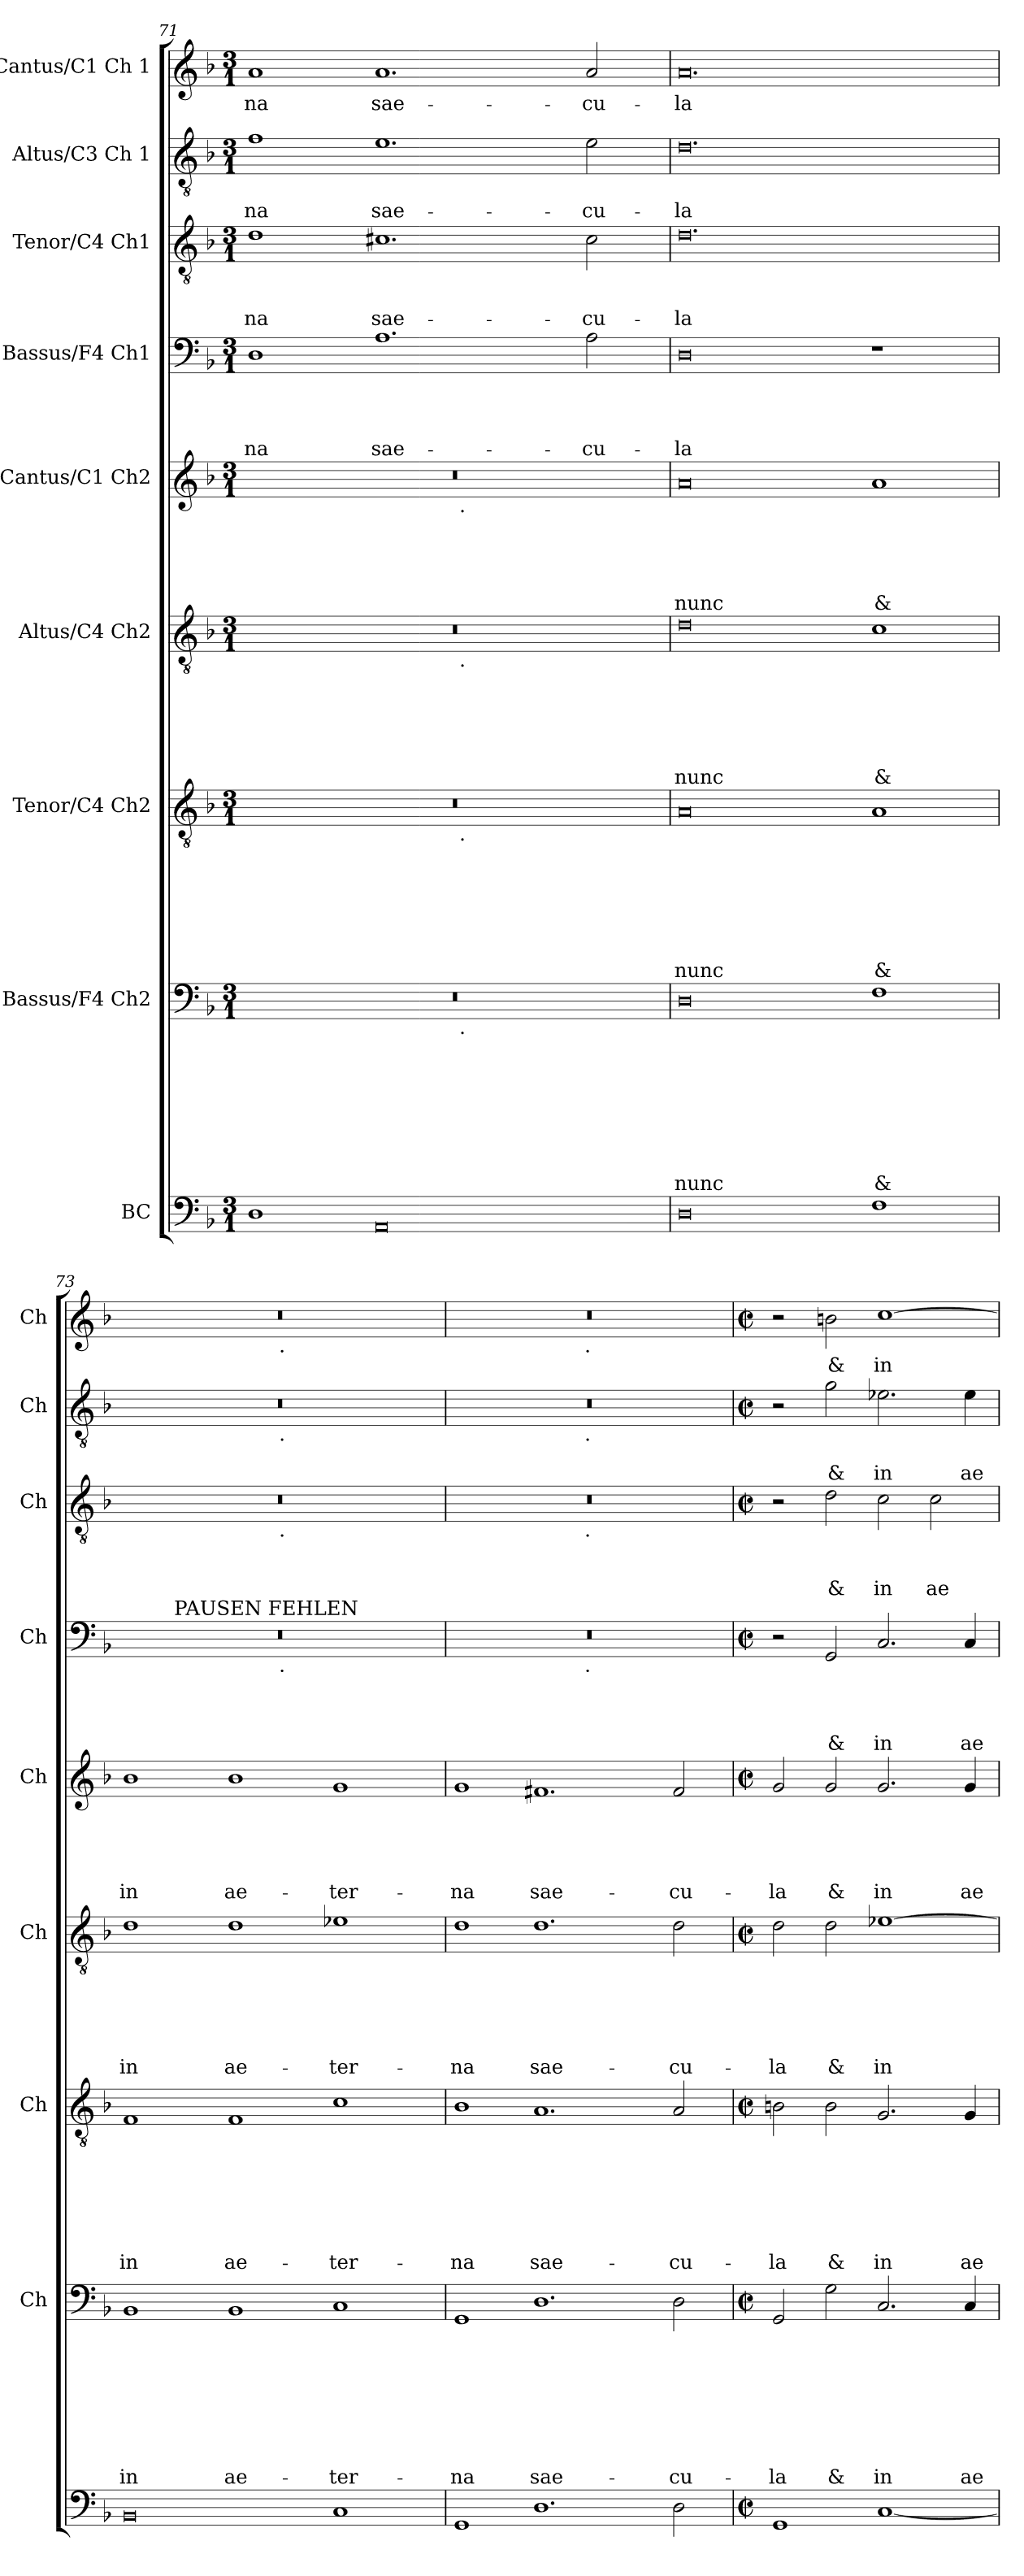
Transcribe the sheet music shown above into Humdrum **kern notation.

**kern	**kern	**text	**text	**text	**text	**text	**text	**text	**text	**kern	**text	**text	**text	**text	**text	**text	**text	**kern	**text	**text	**text	**text	**text	**text	**kern	**text	**text	**text	**text	**text	**kern	**text	**text	**text	**text	**kern	**text	**text	**text	**kern	**text	**text	**kern	**text
*part9	*part8	*part8	*part8	*part8	*part8	*part8	*part8	*part8	*part8	*part7	*part7	*part7	*part7	*part7	*part7	*part7	*part7	*part6	*part6	*part6	*part6	*part6	*part6	*part6	*part5	*part5	*part5	*part5	*part5	*part5	*part4	*part4	*part4	*part4	*part4	*part3	*part3	*part3	*part3	*part2	*part2	*part2	*part1	*part1
*staff9	*staff8	*staff8	*staff8	*staff8	*staff8	*staff8	*staff8	*staff8	*staff8	*staff7	*staff7	*staff7	*staff7	*staff7	*staff7	*staff7	*staff7	*staff6	*staff6	*staff6	*staff6	*staff6	*staff6	*staff6	*staff5	*staff5	*staff5	*staff5	*staff5	*staff5	*staff4	*staff4	*staff4	*staff4	*staff4	*staff3	*staff3	*staff3	*staff3	*staff2	*staff2	*staff2	*staff1	*staff1
*I"BC	*I"Bassus/F4 Ch2	*	*	*	*	*	*	*	*	*I"Tenor/C4 Ch2	*	*	*	*	*	*	*	*I"Altus/C4 Ch2	*	*	*	*	*	*	*I"Cantus/C1 Ch2	*	*	*	*	*	*I"Bassus/F4 Ch1	*	*	*	*	*I"Tenor/C4 Ch1	*	*	*	*I"Altus/C3 Ch 1	*	*	*I"Cantus/C1 Ch 1	*
*	*I'Ch	*	*	*	*	*	*	*	*	*I'Ch	*	*	*	*	*	*	*	*I'Ch	*	*	*	*	*	*	*I'Ch	*	*	*	*	*	*I'Ch	*	*	*	*	*I'Ch	*	*	*	*I'Ch	*	*	*I'Ch	*
!!LO:PB:g=z
*clefF4	*clefF4	*	*	*	*	*	*	*	*	*clefGv2	*	*	*	*	*	*	*	*clefGv2	*	*	*	*	*	*	*clefG2	*	*	*	*	*	*clefF4	*	*	*	*	*clefGv2	*	*	*	*clefGv2	*	*	*clefG2	*
*k[b-]	*k[b-]	*	*	*	*	*	*	*	*	*k[b-]	*	*	*	*	*	*	*	*k[b-]	*	*	*	*	*	*	*k[b-]	*	*	*	*	*	*k[b-]	*	*	*	*	*k[b-]	*	*	*	*k[b-]	*	*	*k[b-]	*
*F:	*F:	*	*	*	*	*	*	*	*	*F:	*	*	*	*	*	*	*	*F:	*	*	*	*	*	*	*F:	*	*	*	*	*	*F:	*	*	*	*	*F:	*	*	*	*F:	*	*	*F:	*
*M3/1	*M3/1	*	*	*	*	*	*	*	*	*M3/1	*	*	*	*	*	*	*	*M3/1	*	*	*	*	*	*	*M3/1	*	*	*	*	*	*M3/1	*	*	*	*	*M3/1	*	*	*	*M3/1	*	*	*M3/1	*
=71	=71	=71	=71	=71	=71	=71	=71	=71	=71	=71	=71	=71	=71	=71	=71	=71	=71	=71	=71	=71	=71	=71	=71	=71	=71	=71	=71	=71	=71	=71	=71	=71	=71	=71	=71	=71	=71	=71	=71	=71	=71	=71	=71	=71
!	!	!	!	!	!	!	!	!	!	!	!	!	!	!	!	!	!	!	!	!	!	!	!	!	!	!	!	!	!	!	!	!	!	!	!LO:LY:b	!	!	!	!LO:LY:b	!	!	!LO:LY:b	!	!LO:LY:b
*	*^	*	*	*	*	*	*	*	*	*^	*	*	*	*	*	*	*	*^	*	*	*	*	*	*	*^	*	*	*	*	*	*	*	*	*	*	*	*	*	*	*	*	*	*	*
1D	0.r	1.ryy	.	.	.	.	.	.	.	.	0.r	1.ryy	.	.	.	.	.	.	.	0.r	1.ryy	.	.	.	.	.	.	0.r	1.ryy	.	.	.	.	.	1D	.	.	.	-na	1d	.	.	-na	1f	.	-na	1a	-na
!	!	!	!	!	!	!	!	!	!	!	!	!	!	!	!	!	!	!	!	!	!	!	!	!	!	!	!	!	!	!	!	!	!	!	!	!	!	!	!LO:LY:b	!	!	!	!LO:LY:b	!	!	!LO:LY:b	!	!LO:LY:b
0AA	.	.	.	.	.	.	.	.	.	.	.	.	.	.	.	.	.	.	.	.	.	.	.	.	.	.	.	.	.	.	.	.	.	.	1.A	.	.	.	sae-	1.c#X	.	.	sae-	1.e	.	sae-	1.a	sae-
!	!	!	!	!	!	!	!	!	!	!	!	!	!	!	!	!	!	!	!	!	!	!	!	!	!	!	!	!	!LO:TX:b:t=.	!	!	!	!	!	!	!	!	!	!	!	!	!	!	!	!	!	!	!
!	!	!	!	!	!	!	!	!	!	!	!	!	!	!	!	!	!	!	!	!	!LO:TX:b:t=.	!	!	!	!	!	!	!	!	!	!	!	!	!	!	!	!	!	!	!	!	!	!	!	!	!	!	!
!	!	!	!	!	!	!	!	!	!	!	!	!LO:TX:b:t=.	!	!	!	!	!	!	!	!	!	!	!	!	!	!	!	!	!	!	!	!	!	!	!	!	!	!	!	!	!	!	!	!	!	!	!	!
!	!	!LO:TX:b:t=.	!	!	!	!	!	!	!	!	!	!	!	!	!	!	!	!	!	!	!	!	!	!	!	!	!	!	!	!	!	!	!	!	!	!	!	!	!	!	!	!	!	!	!	!	!	!
.	.	1.ryy	.	.	.	.	.	.	.	.	.	1.ryy	.	.	.	.	.	.	.	.	1.ryy	.	.	.	.	.	.	.	1.ryy	.	.	.	.	.	.	.	.	.	.	.	.	.	.	.	.	.	.	.
!	!	!	!	!	!	!	!	!	!	!	!	!	!	!	!	!	!	!	!	!	!	!	!	!	!	!	!	!	!	!	!	!	!	!	!	!	!	!	!LO:LY:b	!	!	!	!LO:LY:b	!	!	!LO:LY:b	!	!LO:LY:b
.	.	.	.	.	.	.	.	.	.	.	.	.	.	.	.	.	.	.	.	.	.	.	.	.	.	.	.	.	.	.	.	.	.	.	2A\	.	.	.	-cu-	2c#\	.	.	-cu-	2e\	.	-cu-	2a/	-cu-
=72	=72	=72	=72	=72	=72	=72	=72	=72	=72	=72	=72	=72	=72	=72	=72	=72	=72	=72	=72	=72	=72	=72	=72	=72	=72	=72	=72	=72	=72	=72	=72	=72	=72	=72	=72	=72	=72	=72	=72	=72	=72	=72	=72	=72	=72	=72	=72	=72
!	!	!	!	!	!	!	!	!	!	!LO:LY:b	!	!	!	!	!	!	!	!	!LO:LY:b	!	!	!	!	!	!	!	!LO:LY:b	!	!	!	!	!	!	!LO:LY:b	!	!	!	!	!LO:LY:b	!	!	!	!LO:LY:b	!	!	!LO:LY:b	!	!LO:LY:b
*	*v	*v	*	*	*	*	*	*	*	*	*	*	*	*	*	*	*	*	*	*v	*v	*	*	*	*	*	*	*v	*v	*	*	*	*	*	*	*	*	*	*	*	*	*	*	*	*	*	*	*
*	*	*	*	*	*	*	*	*	*	*v	*v	*	*	*	*	*	*	*	*	*	*	*	*	*	*	*	*	*	*	*	*	*	*	*	*	*	*	*	*	*	*	*	*	*	*
0D	0D	.	.	.	.	.	.	.	nunc	0A	.	.	.	.	.	.	nunc	0d	.	.	.	.	.	nunc	0a	.	.	.	.	nunc	0D	.	.	.	-la	0.d	.	.	-la	0.d	.	-la	0.a	-la
!	!	!	!	!	!	!	!	!	!LO:LY:b	!	!	!	!	!	!	!	!LO:LY:b	!	!	!	!	!	!	!LO:LY:b	!	!	!	!	!	!LO:LY:b	!	!	!	!	!	!	!	!	!	!	!	!	!	!
1F	1F	.	.	.	.	.	.	.	&	1A	.	.	.	.	.	.	&	1c	.	.	.	.	.	&	1a	.	.	.	.	&	1r	.	.	.	.	.	.	.	.	.	.	.	.	.
=73	=73	=73	=73	=73	=73	=73	=73	=73	=73	=73	=73	=73	=73	=73	=73	=73	=73	=73	=73	=73	=73	=73	=73	=73	=73	=73	=73	=73	=73	=73	=73	=73	=73	=73	=73	=73	=73	=73	=73	=73	=73	=73	=73	=73
!	!	!	!	!	!	!	!	!	!LO:LY:b	!	!	!	!	!	!	!	!LO:LY:b	!	!	!	!	!	!	!LO:LY:b	!	!	!	!	!	!LO:LY:b	!	!	!	!	!	!	!	!	!	!	!	!	!	!
*	*	*	*	*	*	*	*	*	*	*	*	*	*	*	*	*	*	*	*	*	*	*	*	*	*	*	*	*	*	*	*^	*	*	*	*	*^	*	*	*	*^	*	*	*^	*
0BB-	1BB-	.	.	.	.	.	.	.	in	1F	.	.	.	.	.	.	in	1d	.	.	.	.	.	in	1b-	.	.	.	.	in	0.r	4...ryy	.	.	.	.	0.r	1ryy	.	.	.	0.r	1ryy	.	.	0.r	1ryy	.
!	!	!	!	!	!	!	!	!	!	!	!	!	!	!	!	!	!	!	!	!	!	!	!	!	!	!	!	!	!	!	!	!LO:TX:a:t=PAUSEN FEHLEN	!	!	!	!	!	!	!	!	!	!	!	!	!	!	!	!
.	.	.	.	.	.	.	.	.	.	.	.	.	.	.	.	.	.	.	.	.	.	.	.	.	.	.	.	.	.	.	.	1ryy	.	.	.	.	.	.	.	.	.	.	.	.	.	.	.	.
!	!	!	!	!	!	!	!	!	!LO:LY:b	!	!	!	!	!	!	!	!LO:LY:b	!	!	!	!	!	!	!LO:LY:b	!	!	!	!	!	!LO:LY:b	!	!	!	!	!	!	!	!	!	!	!	!	!	!	!	!	!	!
.	1BB-	.	.	.	.	.	.	.	ae-	1F	.	.	.	.	.	.	ae-	1d	.	.	.	.	.	ae-	1b-	.	.	.	.	ae-	.	.	.	.	.	.	.	4...ryy	.	.	.	.	4...ryy	.	.	.	4...ryy	.
!	!	!	!	!	!	!	!	!	!	!	!	!	!	!	!	!	!	!	!	!	!	!	!	!	!	!	!	!	!	!	!	!	!	!	!	!	!	!	!	!	!	!	!	!	!	!	!LO:TX:b:t=.	!
!	!	!	!	!	!	!	!	!	!	!	!	!	!	!	!	!	!	!	!	!	!	!	!	!	!	!	!	!	!	!	!	!	!	!	!	!	!	!	!	!	!	!	!LO:TX:b:t=.	!	!	!	!	!
!	!	!	!	!	!	!	!	!	!	!	!	!	!	!	!	!	!	!	!	!	!	!	!	!	!	!	!	!	!	!	!	!	!	!	!	!	!	!LO:TX:b:t=.	!	!	!	!	!	!	!	!	!	!
!	!	!	!	!	!	!	!	!	!	!	!	!	!	!	!	!	!	!	!	!	!	!	!	!	!	!	!	!	!	!	!	!LO:TX:b:t=.	!	!	!	!	!	!	!	!	!	!	!	!	!	!	!	!
.	.	.	.	.	.	.	.	.	.	.	.	.	.	.	.	.	.	.	.	.	.	.	.	.	.	.	.	.	.	.	.	1ryy	.	.	.	.	.	1ryy	.	.	.	.	1ryy	.	.	.	1ryy	.
!	!	!	!	!	!	!	!	!	!LO:LY:b	!	!	!	!	!	!	!	!LO:LY:b	!	!	!	!	!	!	!LO:LY:b	!	!	!	!	!	!LO:LY:b	!	!	!	!	!	!	!	!	!	!	!	!	!	!	!	!	!	!
1C	1C	.	.	.	.	.	.	.	-ter-	1c	.	.	.	.	.	.	-ter-	1e-X	.	.	.	.	.	-ter-	1g	.	.	.	.	-ter-	.	.	.	.	.	.	.	.	.	.	.	.	.	.	.	.	.	.
.	.	.	.	.	.	.	.	.	.	.	.	.	.	.	.	.	.	.	.	.	.	.	.	.	.	.	.	.	.	.	.	2ryy	.	.	.	.	.	2ryy	.	.	.	.	2ryy	.	.	.	2ryy	.
.	.	.	.	.	.	.	.	.	.	.	.	.	.	.	.	.	.	.	.	.	.	.	.	.	.	.	.	.	.	.	.	32ryy	.	.	.	.	.	32ryy	.	.	.	.	32ryy	.	.	.	32ryy	.
=74	=74	=74	=74	=74	=74	=74	=74	=74	=74	=74	=74	=74	=74	=74	=74	=74	=74	=74	=74	=74	=74	=74	=74	=74	=74	=74	=74	=74	=74	=74	=74	=74	=74	=74	=74	=74	=74	=74	=74	=74	=74	=74	=74	=74	=74	=74	=74	=74
!	!	!	!	!	!	!	!	!	!LO:LY:b	!	!	!	!	!	!	!	!LO:LY:b	!	!	!	!	!	!	!LO:LY:b	!	!	!	!	!	!LO:LY:b	!	!	!	!	!	!	!	!	!	!	!	!	!	!	!	!	!	!
1GG	1GG	.	.	.	.	.	.	.	-na	1B-	.	.	.	.	.	.	-na	1d	.	.	.	.	.	-na	1g	.	.	.	.	-na	0.r	1ryy	.	.	.	.	0.r	1ryy	.	.	.	0.r	1ryy	.	.	0.r	1ryy	.
!	!	!	!	!	!	!	!	!	!LO:LY:b	!	!	!	!	!	!	!	!LO:LY:b	!	!	!	!	!	!	!LO:LY:b	!	!	!	!	!	!LO:LY:b	!	!	!	!	!	!	!	!	!	!	!	!	!	!	!	!	!	!
1.D	1.D	.	.	.	.	.	.	.	sae-	1.A	.	.	.	.	.	.	sae-	1.d	.	.	.	.	.	sae-	1.f#X	.	.	.	.	sae-	.	4...ryy	.	.	.	.	.	4...ryy	.	.	.	.	4...ryy	.	.	.	4...ryy	.
!	!	!	!	!	!	!	!	!	!	!	!	!	!	!	!	!	!	!	!	!	!	!	!	!	!	!	!	!	!	!	!	!	!	!	!	!	!	!	!	!	!	!	!	!	!	!	!LO:TX:b:t=.	!
!	!	!	!	!	!	!	!	!	!	!	!	!	!	!	!	!	!	!	!	!	!	!	!	!	!	!	!	!	!	!	!	!	!	!	!	!	!	!	!	!	!	!	!LO:TX:b:t=.	!	!	!	!	!
!	!	!	!	!	!	!	!	!	!	!	!	!	!	!	!	!	!	!	!	!	!	!	!	!	!	!	!	!	!	!	!	!	!	!	!	!	!	!LO:TX:b:t=.	!	!	!	!	!	!	!	!	!	!
!	!	!	!	!	!	!	!	!	!	!	!	!	!	!	!	!	!	!	!	!	!	!	!	!	!	!	!	!	!	!	!	!LO:TX:b:t=.	!	!	!	!	!	!	!	!	!	!	!	!	!	!	!	!
.	.	.	.	.	.	.	.	.	.	.	.	.	.	.	.	.	.	.	.	.	.	.	.	.	.	.	.	.	.	.	.	1ryy	.	.	.	.	.	1ryy	.	.	.	.	1ryy	.	.	.	1ryy	.
.	.	.	.	.	.	.	.	.	.	.	.	.	.	.	.	.	.	.	.	.	.	.	.	.	.	.	.	.	.	.	.	2ryy	.	.	.	.	.	2ryy	.	.	.	.	2ryy	.	.	.	2ryy	.
!	!	!	!	!	!	!	!	!	!LO:LY:b	!	!	!	!	!	!	!	!LO:LY:b	!	!	!	!	!	!	!LO:LY:b	!	!	!	!	!	!LO:LY:b	!	!	!	!	!	!	!	!	!	!	!	!	!	!	!	!	!	!
2D\	2D\	.	.	.	.	.	.	.	-cu-	2A/	.	.	.	.	.	.	-cu-	2d\	.	.	.	.	.	-cu-	2f#/	.	.	.	.	-cu-	.	.	.	.	.	.	.	.	.	.	.	.	.	.	.	.	.	.
.	.	.	.	.	.	.	.	.	.	.	.	.	.	.	.	.	.	.	.	.	.	.	.	.	.	.	.	.	.	.	.	32ryy	.	.	.	.	.	32ryy	.	.	.	.	32ryy	.	.	.	32ryy	.
*	*	*	*	*	*	*	*	*	*	*	*	*	*	*	*	*	*	*	*	*	*	*	*	*	*	*	*	*	*	*	*v	*v	*	*	*	*	*	*	*	*	*	*v	*v	*	*	*v	*v	*
*	*	*	*	*	*	*	*	*	*	*	*	*	*	*	*	*	*	*	*	*	*	*	*	*	*	*	*	*	*	*	*	*	*	*	*	*v	*v	*	*	*	*	*	*	*	*
=75	=75	=75	=75	=75	=75	=75	=75	=75	=75	=75	=75	=75	=75	=75	=75	=75	=75	=75	=75	=75	=75	=75	=75	=75	=75	=75	=75	=75	=75	=75	=75	=75	=75	=75	=75	=75	=75	=75	=75	=75	=75	=75	=75	=75
*M2/2	*M2/2	*	*	*	*	*	*	*	*	*M2/2	*	*	*	*	*	*	*	*M2/2	*	*	*	*	*	*	*M2/2	*	*	*	*	*	*M2/2	*	*	*	*	*M2/2	*	*	*	*M2/2	*	*	*M2/2	*
*met(c|)	*met(c|)	*	*	*	*	*	*	*	*	*met(c|)	*	*	*	*	*	*	*	*met(c|)	*	*	*	*	*	*	*met(c|)	*	*	*	*	*	*met(c|)	*	*	*	*	*met(c|)	*	*	*	*met(c|)	*	*	*met(c|)	*
*	*	*	*	*	*	*	*	*	*	*	*	*	*	*	*	*	*	*	*	*	*	*	*	*	*	*	*	*	*	*	*^	*	*	*	*	*^	*	*	*	*^	*	*	*^	*
!	!	!	!	!	!	!	!	!	!LO:LY:b	!	!	!	!	!	!	!	!LO:LY:b	!	!	!	!	!	!	!LO:LY:b	!	!	!	!	!	!LO:LY:b	!	!	!	!	!	!	!	!	!	!	!	!	!	!	!	!	!	!
*	*	*	*	*	*	*	*	*	*	*	*	*	*	*	*	*	*	*	*	*	*	*	*	*	*	*	*	*	*	*	*v	*v	*	*	*	*	*	*	*	*	*	*v	*v	*	*	*v	*v	*
*	*	*	*	*	*	*	*	*	*	*	*	*	*	*	*	*	*	*	*	*	*	*	*	*	*	*	*	*	*	*	*	*	*	*	*	*v	*v	*	*	*	*	*	*	*	*
1GG	2GG/	.	.	.	.	.	.	.	-la	2Bn\	.	.	.	.	.	.	-la	2d\	.	.	.	.	.	-la	2g/	.	.	.	.	-la	2r	.	.	.	.	2r	.	.	.	2r	.	.	2r	.
!	!	!	!	!	!	!	!	!	!LO:LY:b	!	!	!	!	!	!	!	!LO:LY:b	!	!	!	!	!	!	!LO:LY:b	!	!	!	!	!	!LO:LY:b	!	!	!	!	!LO:LY:b	!	!	!	!LO:LY:b	!	!	!LO:LY:b	!	!LO:LY:b
.	2G\	.	.	.	.	.	.	.	&	2B\	.	.	.	.	.	.	&	2d\	.	.	.	.	.	&	2g/	.	.	.	.	&	2GG/	.	.	.	&	2d\	.	.	&	2g\	.	&	2bn\	&
!	!	!	!	!	!	!	!	!	!LO:LY:b	!	!	!	!	!	!	!	!LO:LY:b	!	!	!	!	!	!	!LO:LY:b	!	!	!	!	!	!LO:LY:b	!	!	!	!	!LO:LY:b	!	!	!	!LO:LY:b	!	!	!LO:LY:b	!	!LO:LY:b
[<1C	2.C/	.	.	.	.	.	.	.	in	2.G/	.	.	.	.	.	.	in	[<1e-X	.	.	.	.	.	in	2.g/	.	.	.	.	in	2.C/	.	.	.	in	2c\	.	.	in	2.e-X\	.	in	[<1cc	in
!	!	!	!	!	!	!	!	!	!	!	!	!	!	!	!	!	!	!	!	!	!	!	!	!	!	!	!	!	!	!	!	!	!	!	!	!	!	!	!LO:LY:b	!	!	!	!	!
.	.	.	.	.	.	.	.	.	.	.	.	.	.	.	.	.	.	.	.	.	.	.	.	.	.	.	.	.	.	.	.	.	.	.	.	2c\	.	.	ae-	.	.	.	.	.
!	!	!	!	!	!	!	!	!	!LO:LY:b	!	!	!	!	!	!	!	!LO:LY:b	!	!	!	!	!	!	!	!	!	!	!	!	!LO:LY:b	!	!	!	!	!LO:LY:b	!	!	!	!	!	!	!LO:LY:b	!	!
.	4C/	.	.	.	.	.	.	.	ae-	4G/	.	.	.	.	.	.	ae-	.	.	.	.	.	.	.	4g/	.	.	.	.	ae-	4C/	.	.	.	ae-	.	.	.	.	4e-\	.	ae-	.	.
=	=	=	=	=	=	=	=	=	=	=	=	=	=	=	=	=	=	=	=	=	=	=	=	=	=	=	=	=	=	=	=	=	=	=	=	=	=	=	=	=	=	=	=	=
*-	*-	*-	*-	*-	*-	*-	*-	*-	*-	*-	*-	*-	*-	*-	*-	*-	*-	*-	*-	*-	*-	*-	*-	*-	*-	*-	*-	*-	*-	*-	*-	*-	*-	*-	*-	*-	*-	*-	*-	*-	*-	*-	*-	*-
